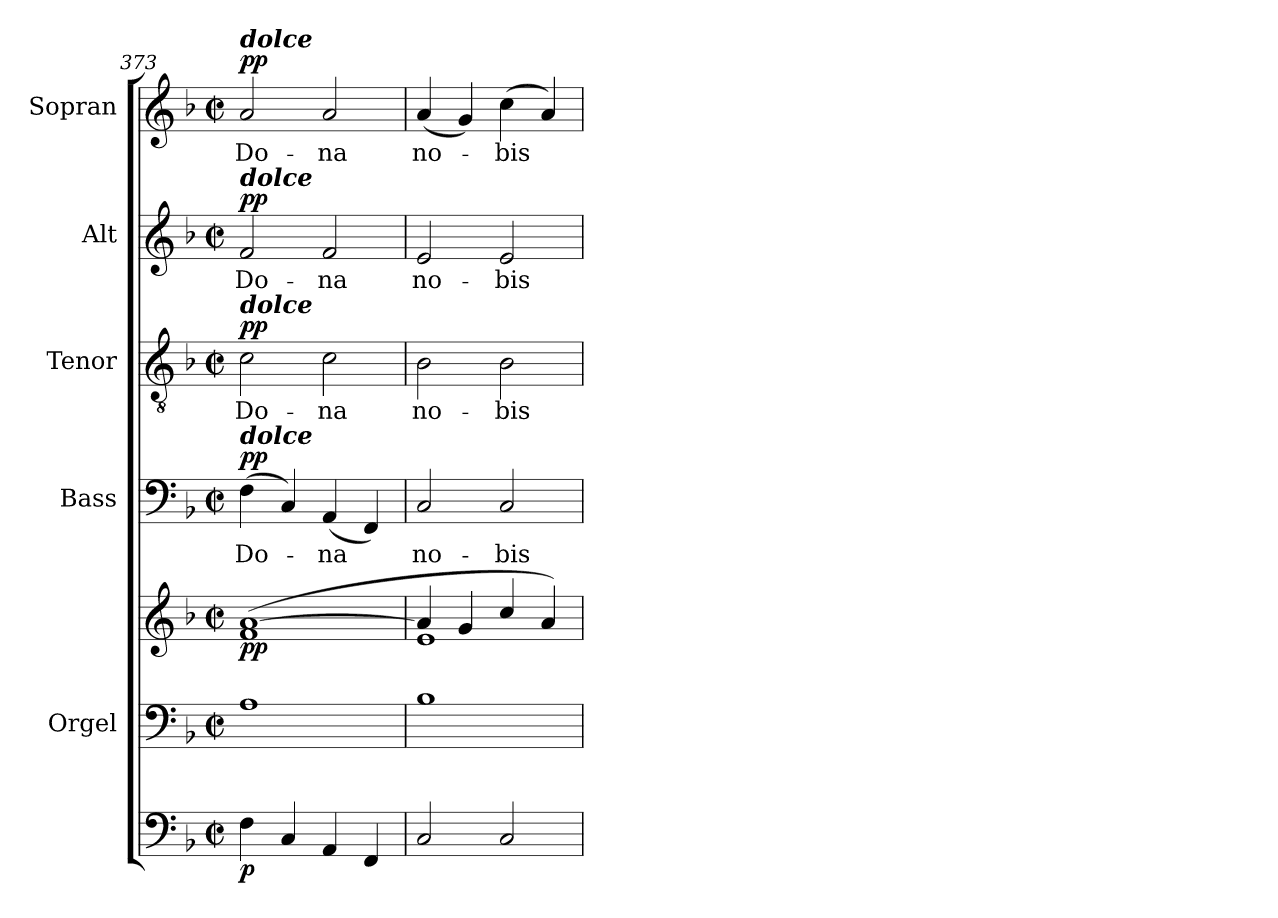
**kern	**dynam	**kern	**kern	**dynam	**kern	**text	**dynam	**kern	**text	**dynam	**kern	**text	**dynam	**kern	**text	**dynam
*part6	*part6	*part5	*part5	*part5	*part4	*part4	*part4	*part3	*part3	*part3	*part2	*part2	*part2	*part1	*part1	*part1
*staff7	*staff7	*staff6	*staff5	*staff5/6	*staff4	*staff4	*staff4	*staff3	*staff3	*staff3	*staff2	*staff2	*staff2	*staff1	*staff1	*staff1
*	*	*I"Orgel	*	*	*I"Bass	*	*	*I"Tenor	*	*	*I"Alt	*	*	*I"Sopran	*	*
*	*	*I'Org.	*	*	*I'B	*	*	*I'T	*	*	*I'A	*	*	*I'S	*	*
*clefF4	*	*clefF4	*clefG2	*	*clefF4	*	*	*clefGv2	*	*	*clefG2	*	*	*clefG2	*	*
*ITrd7c12	*	*	*	*	*	*	*	*	*	*	*	*	*	*	*	*
*k[b-]	*	*k[b-]	*k[b-]	*	*k[b-]	*	*	*k[b-]	*	*	*k[b-]	*	*	*k[b-]	*	*
*F:	*	*F:	*F:	*	*F:	*	*	*F:	*	*	*F:	*	*	*F:	*	*
*M2/2	*	*M2/2	*M2/2	*	*M2/2	*	*	*M2/2	*	*	*M2/2	*	*	*M2/2	*	*
*met(c|)	*	*met(c|)	*met(c|)	*	*met(c|)	*	*	*met(c|)	*	*	*met(c|)	*	*	*met(c|)	*	*
=373	=373	=373	=373	=373	=373	=373	=373	=373	=373	=373	=373	=373	=373	=373	=373	=373
*	*	*	*^	*	*	*	*	*	*	*	*	*	*	*	*	*
!	!	!	!	!	!	!	!	!	!	!	!	!	!	!	!LO:TX:a:Bi:t=dolce	!	!
!	!	!	!	!	!	!	!	!	!	!	!	!LO:TX:a:Bi:t=dolce	!	!	!	!	!
!	!	!	!	!	!	!	!	!	!LO:TX:a:Bi:t=dolce	!	!	!	!	!	!	!	!
!	!	!	!	!	!	!LO:TX:a:Bi:t=dolce	!	!	!	!	!	!	!	!	!	!	!
!	!LO:DY:b	!	!	!	!LO:DY:b	!	!LO:LY:b	!LO:DY:a	!	!LO:LY:b	!LO:DY:a	!	!LO:LY:b	!LO:DY:a	!	!LO:LY:b	!LO:DY:a
4FF\	p	1A	(>[>1a	1f	pp	(>4F\	Do-	pp	2c\	Do-	pp	2f/	Do-	pp	2a/	Do-	pp
4CC/	.	.	.	.	.	4C/)	.	.	.	.	.	.	.	.	.	.	.
!	!	!	!	!	!	!	!LO:LY:b	!	!	!LO:LY:b	!	!	!LO:LY:b	!	!	!LO:LY:b	!
4AAA/	.	.	.	.	.	(<4AA/	-na	.	2c\	-na	.	2f/	-na	.	2a/	-na	.
4FFF/	.	.	.	.	.	4FF/)	.	.	.	.	.	.	.	.	.	.	.
=374	=374	=374	=374	=374	=374	=374	=374	=374	=374	=374	=374	=374	=374	=374	=374	=374	=374
!	!	!	!	!	!	!	!LO:LY:b	!	!	!LO:LY:b	!	!	!LO:LY:b	!	!	!LO:LY:b	!
2CC/	.	1B-	4a/]	1e	.	2C/	no-	.	2B-\	no-	.	2e/	no-	.	(<4a/	no-	.
.	.	.	4g/	.	.	.	.	.	.	.	.	.	.	.	4g/)	.	.
!	!	!	!	!	!	!	!LO:LY:b	!	!	!LO:LY:b	!	!	!LO:LY:b	!	!	!LO:LY:b	!
2CC/	.	.	4cc/	.	.	2C/	-bis	.	2B-\	-bis	.	2e/	-bis	.	(>4cc\	-bis	.
.	.	.	4a/)	.	.	.	.	.	.	.	.	.	.	.	4a/)	.	.
*	*	*	*v	*v	*	*	*	*	*	*	*	*	*	*	*	*	*
=	=	=	=	=	=	=	=	=	=	=	=	=	=	=	=	=
*-	*-	*-	*-	*-	*-	*-	*-	*-	*-	*-	*-	*-	*-	*-	*-	*-
